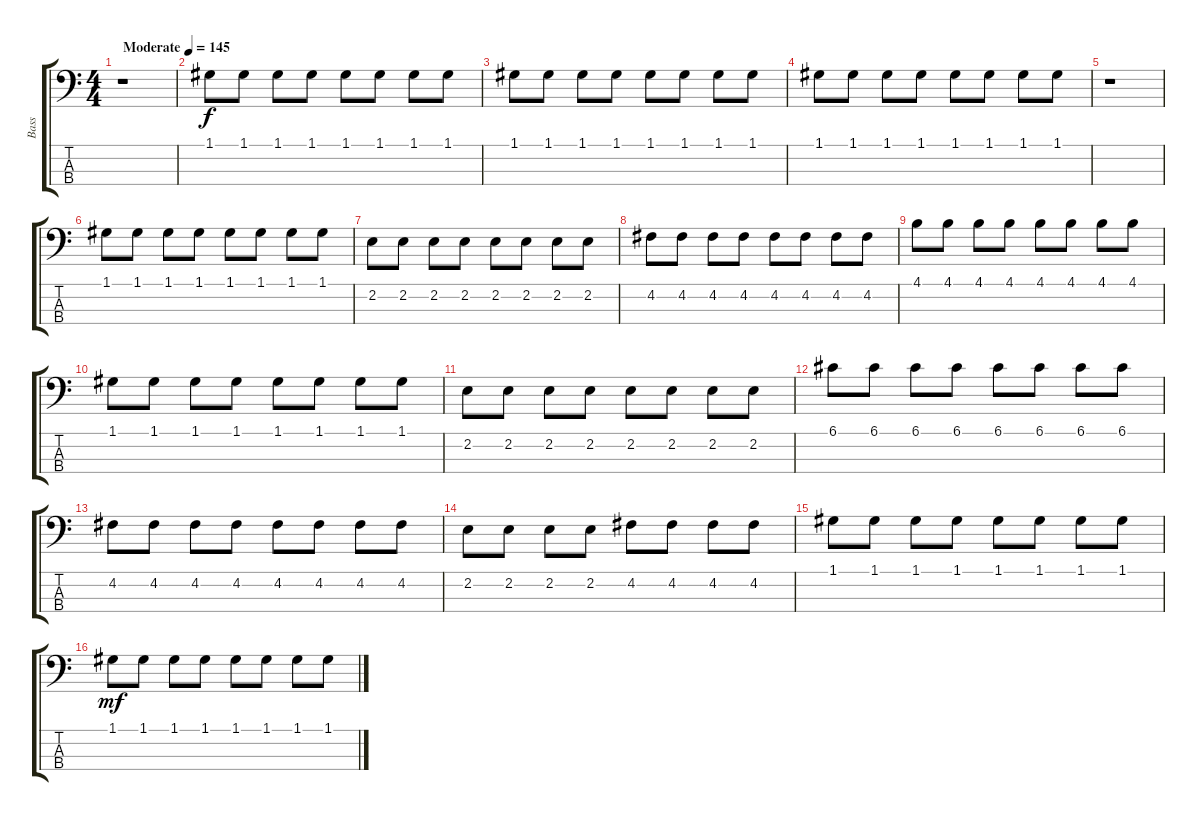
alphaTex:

\track ("Bass" "Bass") {instrument electricbassfinger}
\staff {score tabs}
\tuning (G2 D2 A1 E1) {hide}
\ts (4 4)
\tempo (145 "Moderate")
\clef f4
\ks c
r.1{dy f instrument electricbassfinger} |
1.1.8 1.1.8 1.1.8 1.1.8 1.1.8 1.1.8 1.1.8 1.1.8 |
1.1.8 1.1.8 1.1.8 1.1.8 1.1.8 1.1.8 1.1.8 1.1.8 |
1.1.8 1.1.8 1.1.8 1.1.8 1.1.8 1.1.8 1.1.8 1.1.8 |
r.1 |
1.1.8 1.1.8 1.1.8 1.1.8 1.1.8 1.1.8 1.1.8 1.1.8 |
2.2.8 2.2.8 2.2.8 2.2.8 2.2.8 2.2.8 2.2.8 2.2.8 |
4.2.8 4.2.8 4.2.8 4.2.8 4.2.8 4.2.8 4.2.8 4.2.8 |
4.1.8 4.1.8 4.1.8 4.1.8 4.1.8 4.1.8 4.1.8 4.1.8 |
1.1.8 1.1.8 1.1.8 1.1.8 1.1.8 1.1.8 1.1.8 1.1.8 |
2.2.8 2.2.8 2.2.8 2.2.8 2.2.8 2.2.8 2.2.8 2.2.8 |
6.1.8 6.1.8 6.1.8 6.1.8 6.1.8 6.1.8 6.1.8 6.1.8 |
4.2.8 4.2.8 4.2.8 4.2.8 4.2.8 4.2.8 4.2.8 4.2.8 |
2.2.8 2.2.8 2.2.8 2.2.8 4.2.8 4.2.8 4.2.8 4.2.8 |
1.1.8 1.1.8 1.1.8 1.1.8 1.1.8 1.1.8 1.1.8 1.1.8 |
1.1.8{dy mf} 1.1.8 1.1.8 1.1.8 1.1.8 1.1.8 1.1.8 1.1.8
